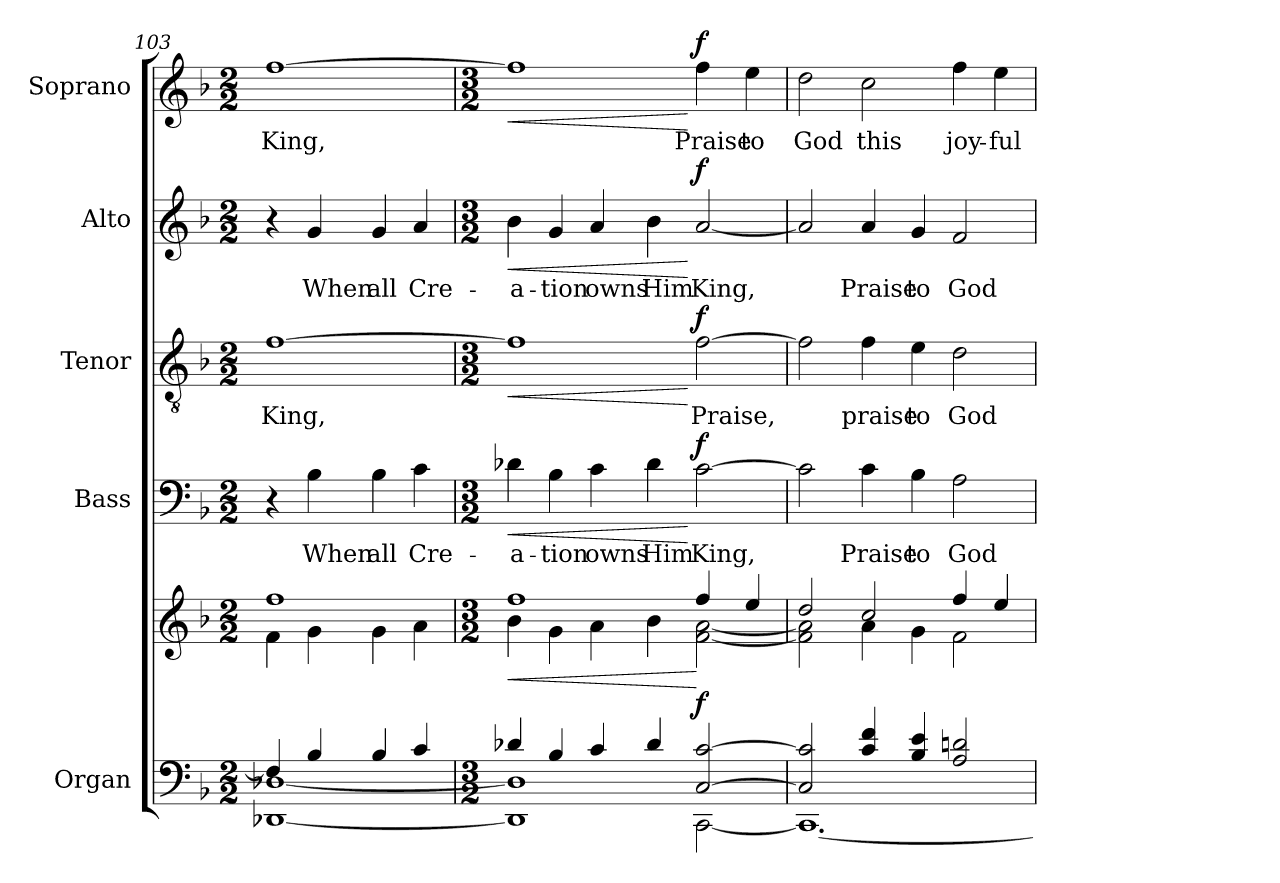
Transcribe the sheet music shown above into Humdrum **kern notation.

**kern	**kern	**dynam	**kern	**text	**dynam	**kern	**text	**dynam	**kern	**text	**dynam	**kern	**text	**dynam
*part5	*part5	*part5	*part4	*part4	*part4	*part3	*part3	*part3	*part2	*part2	*part2	*part1	*part1	*part1
*staff6	*staff5	*staff5/6	*staff4	*staff4	*staff4	*staff3	*staff3	*staff3	*staff2	*staff2	*staff2	*staff1	*staff1	*staff1
*I"Organ	*	*	*I"Bass	*	*	*I"Tenor	*	*	*I"Alto	*	*	*I"Soprano	*	*
*I'Org.	*	*	*I'B.	*	*	*I'T.	*	*	*I'A.	*	*	*I'S.	*	*
*clefF4	*clefG2	*	*clefF4	*	*	*clefGv2	*	*	*clefG2	*	*	*clefG2	*	*
*	*	*	*	*	*	*ITrd7c12	*	*	*	*	*	*	*	*
*k[b-]	*k[b-]	*	*k[b-]	*	*	*k[b-]	*	*	*k[b-]	*	*	*k[b-]	*	*
*F:	*F:	*	*F:	*	*	*F:	*	*	*F:	*	*	*F:	*	*
*M2/2	*M2/2	*	*M2/2	*	*	*M2/2	*	*	*M2/2	*	*	*M2/2	*	*
=103	=103	=103	=103	=103	=103	=103	=103	=103	=103	=103	=103	=103	=103	=103
*^	*^	*	*	*	*	*	*	*	*	*	*	*	*	*
!	!	!	!	!	!	!	!	!	!LO:LY:b:color=#000000	!	!	!	!	!	!	!
!	!	!	!	!	!	!	!	!	!	!	!	!	!	!	!LO:LY:b:color=#000000	!
4Fi/]	[<1DD-Xi [<1D-Xi	1ffi	4fi\	.	4r	.	.	[>1Fi	King,	.	4r	.	.	[>1ffi	King,	.
!	!	!	!	!	!	!LO:LY:b:color=#000000	!	!	!	!	!	!	!	!	!	!
!	!	!	!	!	!	!	!	!	!	!	!	!LO:LY:b:color=#000000	!	!	!	!
4B-i/	.	.	4gi\	.	4B-i\	When	.	.	.	.	4gi/	When	.	.	.	.
!	!	!	!	!	!	!LO:LY:b:color=#000000	!	!	!	!	!	!	!	!	!	!
!	!	!	!	!	!	!	!	!	!	!	!	!LO:LY:b:color=#000000	!	!	!	!
4B-i/	.	.	4gi\	.	4B-i\	all	.	.	.	.	4gi/	all	.	.	.	.
!	!	!	!	!	!	!LO:LY:b:color=#000000	!	!	!	!	!	!	!	!	!	!
!	!	!	!	!	!	!	!	!	!	!	!	!LO:LY:b:color=#000000	!	!	!	!
4ci/	.	.	4ai\	.	4ci\	Cre-	.	.	.	.	4ai/	Cre-	.	.	.	.
!!LO:PB:g=z
=104	=104	=104	=104	=104	=104	=104	=104	=104	=104	=104	=104	=104	=104	=104	=104	=104
*M3/2	*	*M3/2	*	*	*M3/2	*	*	*M3/2	*	*	*M3/2	*	*	*M3/2	*	*
!	!	!	!	!LO:HP:b	!	!	!	!	!	!	!	!	!	!	!	!
!	!	!	!	!	!	!LO:LY:b:color=#000000	!LO:HP:b	!	!	!LO:HP:b	!	!	!	!	!	!
!	!	!	!	!	!	!	!	!	!	!	!	!LO:LY:b:color=#000000	!LO:HP:b	!	!	!LO:HP:b
4d-Xi/	1DD-i] 1D-i]	1ffi	4b-i\	<	4d-Xi\	-a-	<	1Fi]	.	<	4b-i\	-a-	<	1ffi]	.	<
!	!	!	!	!	!	!LO:LY:b:color=#000000	!	!	!	!	!	!	!	!	!	!
!	!	!	!	!	!	!	!	!	!	!	!	!LO:LY:b:color=#000000	!	!	!	!
4B-i/	.	.	4gi\	.	4B-i\	-tion	.	.	.	.	4gi/	-tion	.	.	.	.
!	!	!	!	!	!	!LO:LY:b:color=#000000	!	!	!	!	!	!	!	!	!	!
!	!	!	!	!	!	!	!	!	!	!	!	!LO:LY:b:color=#000000	!	!	!	!
4ci/	.	.	4ai\	.	4ci\	owns	.	.	.	.	4ai/	owns	.	.	.	.
!	!	!	!	!	!	!LO:LY:b:color=#000000	!	!	!	!	!	!	!	!	!	!
!	!	!	!	!	!	!	!	!	!	!	!	!LO:LY:b:color=#000000	!	!	!	!
4d-i/	.	.	4b-i\	.	4d-i\	Him	.	.	.	.	4b-i\	Him	.	.	.	.
!	!	!	!	!	!	!LO:LY:b:color=#000000	!	!	!	!	!	!	!	!	!	!
!	!	!	!	!	!	!	!	!	!LO:LY:b:color=#000000	!	!	!	!	!	!	!
!	!	!	!	!	!	!	!	!	!	!	!	!LO:LY:b:color=#000000	!	!	!	!
!	!	!	!	!	!	!	!	!	!	!	!	!	!	!	!LO:LY:b:color=#000000	!
[>2Ci/ [>2ci	[<2CCi\	4ffi/	[<2fi\ [<2ai	[ f	[>2ci\	King,	[ f	[>2Fi\	Praise,	[ f	[<2ai/	King,	[ f	4ffi\	Praise	[ f
!	!	!	!	!	!	!	!	!	!	!	!	!	!	!	!LO:LY:b:color=#000000	!
.	.	4eei/	.	.	.	.	.	.	.	.	.	.	.	4eei\	to	.
=105	=105	=105	=105	=105	=105	=105	=105	=105	=105	=105	=105	=105	=105	=105	=105	=105
!	!	!	!	!	!	!	!	!	!	!	!	!	!	!	!LO:LY:b:color=#000000	!
2Ci/] 2ci]	1.CCi_<	2ddi/	2fi\] 2ai]	.	2ci\]	.	.	2Fi\]	.	.	2ai/]	.	.	2ddi\	God	.
!	!	!	!	!	!	!LO:LY:b:color=#000000	!	!	!	!	!	!	!	!	!	!
!	!	!	!	!	!	!	!	!	!LO:LY:b:color=#000000	!	!	!	!	!	!	!
!	!	!	!	!	!	!	!	!	!	!	!	!LO:LY:b:color=#000000	!	!	!	!
!	!	!	!	!	!	!	!	!	!	!	!	!	!	!	!LO:LY:b:color=#000000	!
4ci/ 4fi	.	2cci/	4ai\	.	4ci\	Praise	.	4Fi\	praise	.	4ai/	Praise	.	2cci\	this	.
!	!	!	!	!	!	!LO:LY:b:color=#000000	!	!	!	!	!	!	!	!	!	!
!	!	!	!	!	!	!	!	!	!LO:LY:b:color=#000000	!	!	!	!	!	!	!
!	!	!	!	!	!	!	!	!	!	!	!	!LO:LY:b:color=#000000	!	!	!	!
4B-i/ 4ei	.	.	4gi\	.	4B-i\	to	.	4Ei\	to	.	4gi/	to	.	.	.	.
!	!	!	!	!	!	!LO:LY:b:color=#000000	!	!	!	!	!	!	!	!	!	!
!	!	!	!	!	!	!	!	!	!LO:LY:b:color=#000000	!	!	!	!	!	!	!
!	!	!	!	!	!	!	!	!	!	!	!	!LO:LY:b:color=#000000	!	!	!	!
!	!	!	!	!	!	!	!	!	!	!	!	!	!	!	!LO:LY:b:color=#000000	!
2Ai/ 2dni	.	4ffi/	2fi\	.	2Ai\	God	.	2Di\	God	.	2fi/	God	.	4ffi\	joy-	.
!	!	!	!	!	!	!	!	!	!	!	!	!	!	!	!LO:LY:b:color=#000000	!
.	.	4eei/	.	.	.	.	.	.	.	.	.	.	.	4eei\	-ful	.
*v	*v	*	*	*	*	*	*	*	*	*	*	*	*	*	*	*
*	*v	*v	*	*	*	*	*	*	*	*	*	*	*	*	*
=	=	=	=	=	=	=	=	=	=	=	=	=	=	=
*-	*-	*-	*-	*-	*-	*-	*-	*-	*-	*-	*-	*-	*-	*-
